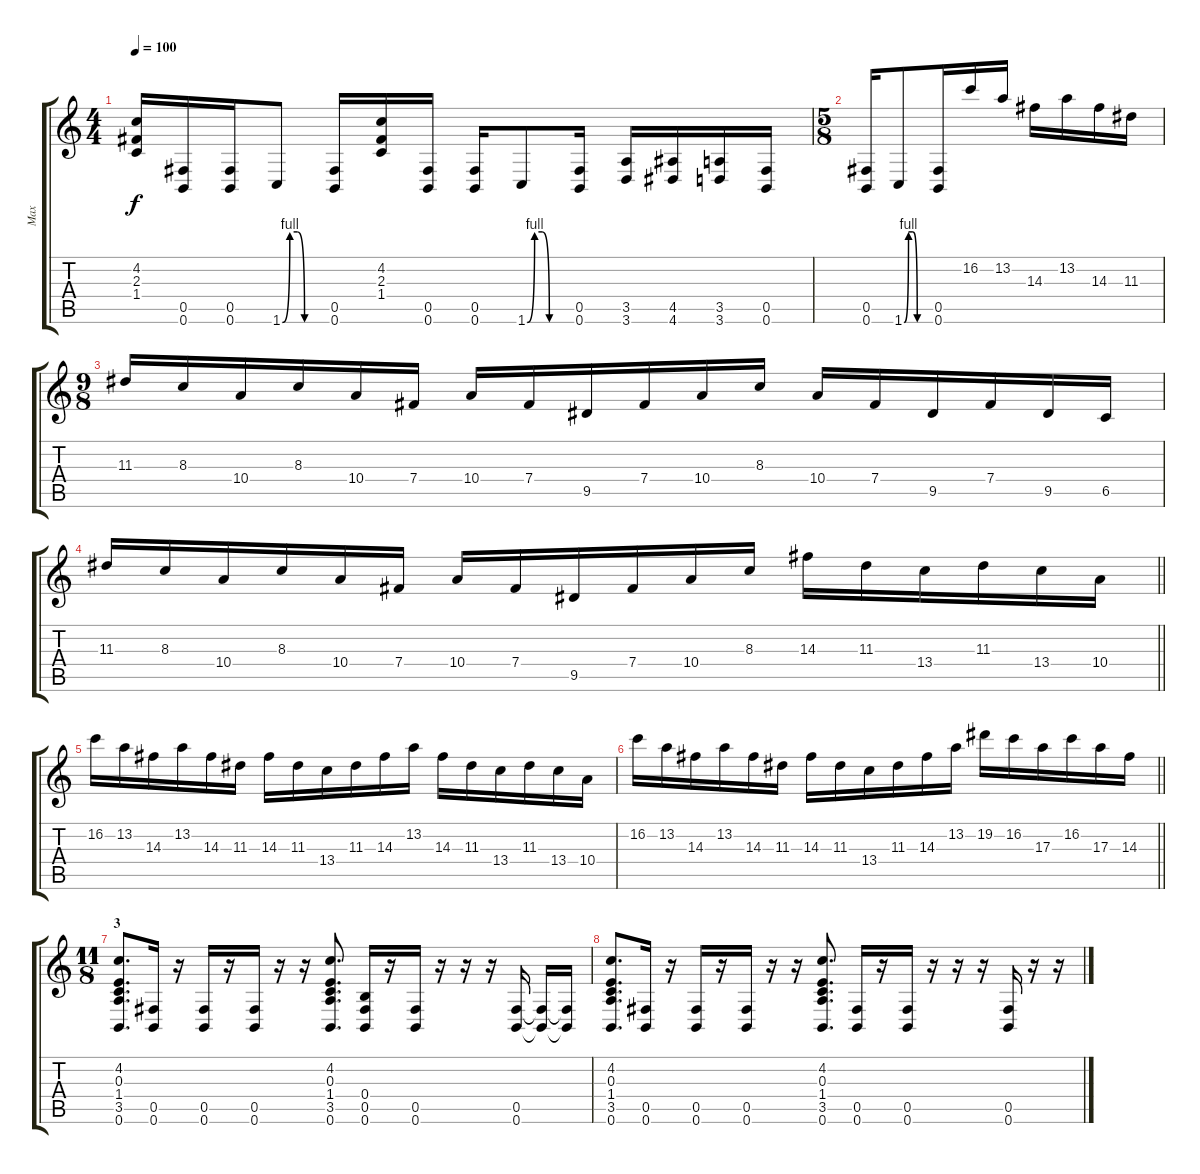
\track ("Max" "Max") {instrument distortionguitar}
\staff {score tabs}
\tuning (Db4 Ab3 E3 B2 Gb2 B1) {hide}
\ts (4 4)
\section ("" "")
\tempo 100
\clef g2
\ks c
(4.2 2.3 1.4).16{dy f} (0.5 0.6).16 (0.5 0.6).16 1.6{be (custom 0 0 10 4 20 4 30 0 60 0)}.8 (0.5 0.6).16 (4.2 2.3 1.4).16 (0.5 0.6).16 (0.5 0.6).16 1.6{be (custom 0 0 10 4 20 4 30 0 60 0)}.8 (0.5 0.6).16 (3.5 3.6).16 (4.5 4.6).16 (3.5 3.6).16 (0.5 0.6).16 |
\ts (5 8)
(0.5 0.6).16 1.6{be (custom 0 0 10 4 20 4 30 0 60 0)}.8 (0.5 0.6).16 16.2.16 13.2.16 14.3.16 13.2.16 14.3.16 11.3.16 |
\ts (9 8)
11.3.16 8.3.16 10.4.16 8.3.16 10.4.16 7.4.16 10.4.16 7.4.16 9.5.16 7.4.16 10.4.16 8.3.16 10.4.16 7.4.16 9.5.16 7.4.16 9.5.16 6.5.16 |
\barLineRight lightlight
11.3.16 8.3.16 10.4.16 8.3.16 10.4.16 7.4.16 10.4.16 7.4.16 9.5.16 7.4.16 10.4.16 8.3.16 14.3.16 11.3.16 13.4.16 11.3.16 13.4.16 10.4.16 |
16.2.16 13.2.16 14.3.16 13.2.16 14.3.16 11.3.16 14.3.16 11.3.16 13.4.16 11.3.16 14.3.16 13.2.16 14.3.16 11.3.16 13.4.16 11.3.16 13.4.16 10.4.16 |
\barLineRight lightlight
16.2.16 13.2.16 14.3.16 13.2.16 14.3.16 11.3.16 14.3.16 11.3.16 13.4.16 11.3.16 14.3.16 13.2.16 19.2.16 16.2.16 17.3.16 16.2.16 17.3.16 14.3.16 |
\ts (11 8)
\section ("" "3")
(4.2 0.3 1.4 3.5 0.6).8{d} (0.5 0.6).16 r.16 (0.5 0.6).16 r.16 (0.5 0.6).16 r.16 r.16 (4.2 0.3 1.4 3.5 0.6).8{d} (0.4 0.5 0.6).16 r.16 (0.5 0.6).16 r.16 r.16 r.16 (0.5 0.6).16 (0.5{t} 0.6{t}).16 (0.5{t} 0.6{t}).16 |
(4.2 0.3 1.4 3.5 0.6).8{d} (0.5 0.6).16 r.16 (0.5 0.6).16 r.16 (0.5 0.6).16 r.16 r.16 (4.2 0.3 1.4 3.5 0.6).8{d} (0.5 0.6).16 r.16 (0.5 0.6).16 r.16 r.16 r.16 (0.5 0.6).16 r.16 r.16
